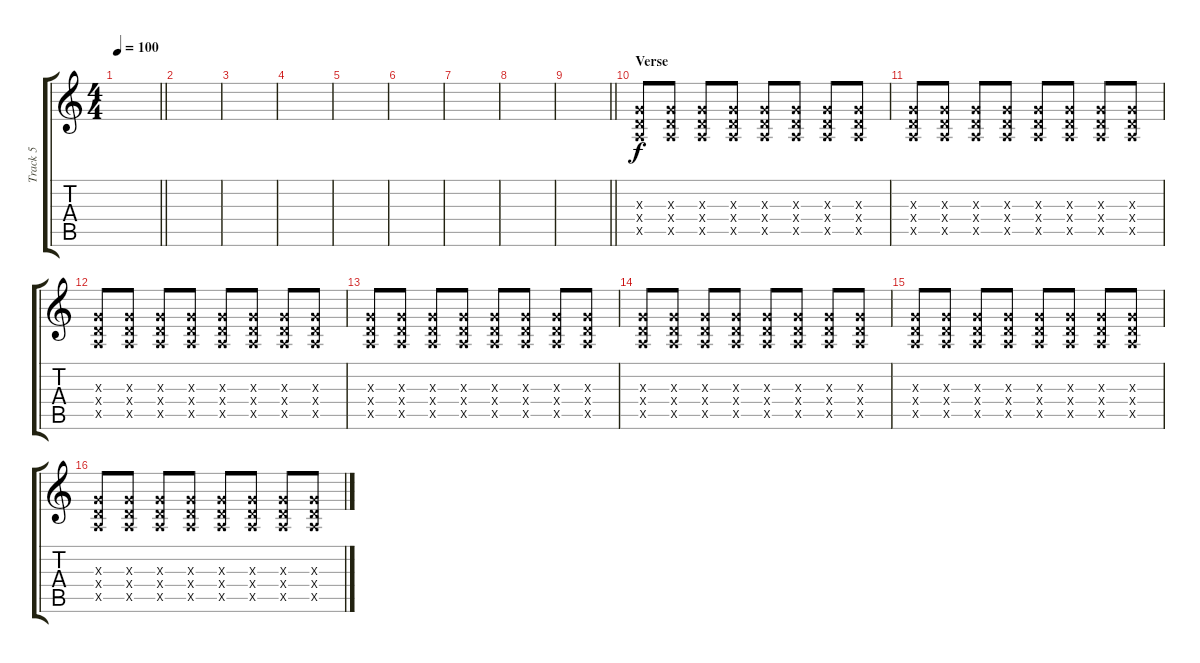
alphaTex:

\track ("Track 5" "Track 5") {instrument electricguitarclean}
\staff {score tabs}
\tuning (E4 B3 G3 D3 A2 E2) {hide}
\ts (4 4)
\tempo 100
\clef g2
\barLineRight lightlight
\ks c
|
|
|
|
|
|
|
|
\barLineRight lightlight
|
\section ("" "Verse")
(0.3{x} 0.4{x} 0.5{x}).8 (0.3{x} 0.4{x} 0.5{x}).8 (0.3{x} 0.4{x} 0.5{x}).8 (0.3{x} 0.4{x} 0.5{x}).8 (0.3{x} 0.4{x} 0.5{x}).8 (0.3{x} 0.4{x} 0.5{x}).8 (0.3{x} 0.4{x} 0.5{x}).8 (0.3{x} 0.4{x} 0.5{x}).8 |
(0.3{x} 0.4{x} 0.5{x}).8 (0.3{x} 0.4{x} 0.5{x}).8 (0.3{x} 0.4{x} 0.5{x}).8 (0.3{x} 0.4{x} 0.5{x}).8 (0.3{x} 0.4{x} 0.5{x}).8 (0.3{x} 0.4{x} 0.5{x}).8 (0.3{x} 0.4{x} 0.5{x}).8 (0.3{x} 0.4{x} 0.5{x}).8 |
(0.3{x} 0.4{x} 0.5{x}).8 (0.3{x} 0.4{x} 0.5{x}).8 (0.3{x} 0.4{x} 0.5{x}).8 (0.3{x} 0.4{x} 0.5{x}).8 (0.3{x} 0.4{x} 0.5{x}).8 (0.3{x} 0.4{x} 0.5{x}).8 (0.3{x} 0.4{x} 0.5{x}).8 (0.3{x} 0.4{x} 0.5{x}).8 |
(0.3{x} 0.4{x} 0.5{x}).8 (0.3{x} 0.4{x} 0.5{x}).8 (0.3{x} 0.4{x} 0.5{x}).8 (0.3{x} 0.4{x} 0.5{x}).8 (0.3{x} 0.4{x} 0.5{x}).8 (0.3{x} 0.4{x} 0.5{x}).8 (0.3{x} 0.4{x} 0.5{x}).8 (0.3{x} 0.4{x} 0.5{x}).8 |
(0.3{x} 0.4{x} 0.5{x}).8 (0.3{x} 0.4{x} 0.5{x}).8 (0.3{x} 0.4{x} 0.5{x}).8 (0.3{x} 0.4{x} 0.5{x}).8 (0.3{x} 0.4{x} 0.5{x}).8 (0.3{x} 0.4{x} 0.5{x}).8 (0.3{x} 0.4{x} 0.5{x}).8 (0.3{x} 0.4{x} 0.5{x}).8 |
(0.3{x} 0.4{x} 0.5{x}).8 (0.3{x} 0.4{x} 0.5{x}).8 (0.3{x} 0.4{x} 0.5{x}).8 (0.3{x} 0.4{x} 0.5{x}).8 (0.3{x} 0.4{x} 0.5{x}).8 (0.3{x} 0.4{x} 0.5{x}).8 (0.3{x} 0.4{x} 0.5{x}).8 (0.3{x} 0.4{x} 0.5{x}).8 |
(0.3{x} 0.4{x} 0.5{x}).8 (0.3{x} 0.4{x} 0.5{x}).8 (0.3{x} 0.4{x} 0.5{x}).8 (0.3{x} 0.4{x} 0.5{x}).8 (0.3{x} 0.4{x} 0.5{x}).8 (0.3{x} 0.4{x} 0.5{x}).8 (0.3{x} 0.4{x} 0.5{x}).8 (0.3{x} 0.4{x} 0.5{x}).8
